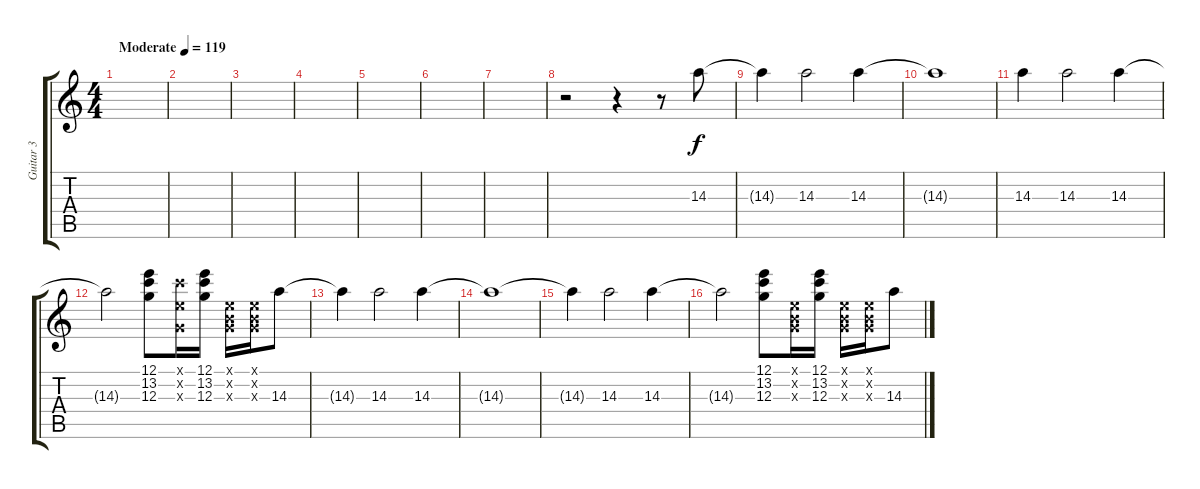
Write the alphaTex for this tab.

\track ("Guitar 3" "Guitar 3") {instrument distortionguitar}
\staff {score tabs}
\tuning (E4 B3 G3 D3 A2 E2) {hide}
\ts (4 4)
\tempo (119 "Moderate")
\clef g2
\ks c
|
|
|
|
|
|
|
r.2 r.4 r.8 14.3.8 |
14.3{t}.4 14.3.2 14.3.4 |
14.3{t}.1 |
14.3.4 14.3.2 14.3.4 |
14.3{t}.2 (12.1 13.2 12.3).8 (0.1{x} 13.2{x} 0.3{x}).16 (12.1 13.2 12.3).16 (0.1{x} 0.2{x} 0.3{x}).16 (0.1{x} 0.2{x} 0.3{x}).16 14.3.8 |
14.3{t}.4 14.3.2 14.3.4 |
14.3{t}.1 |
14.3{t}.4 14.3.2 14.3.4 |
14.3{t}.2 (12.1 13.2 12.3).8 (0.1{x} 0.2{x} 0.3{x}).16 (12.1 13.2 12.3).16 (0.1{x} 0.2{x} 0.3{x}).16 (0.1{x} 0.2{x} 0.3{x}).16 14.3.8
